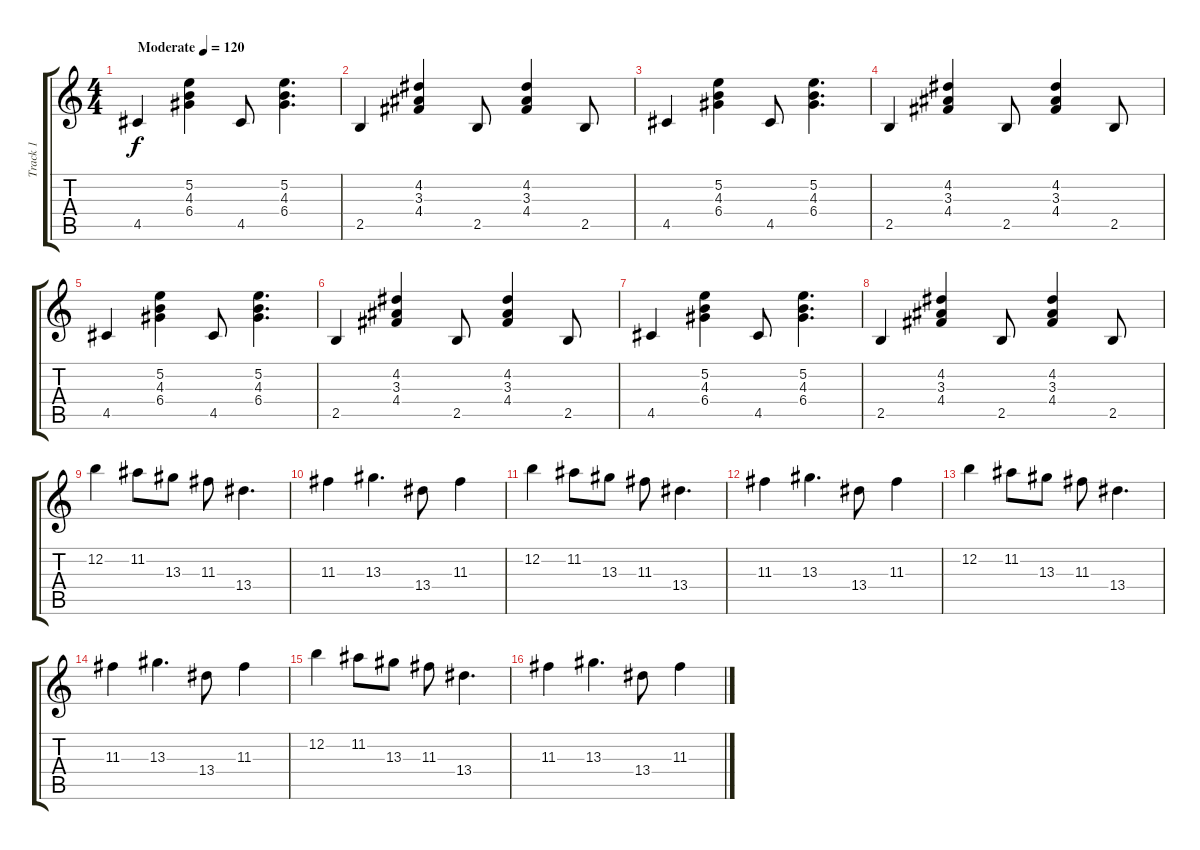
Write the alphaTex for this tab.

\track ("Track 1" "Track 1") {instrument electricguitarjazz}
\staff {score tabs}
\tuning (E4 B3 G3 D3 A2 E2) {hide}
\ts (4 4)
\tempo (120 "Moderate")
\clef g2
\ks c
4.5.4{dy f instrument electricguitarjazz} (5.2 4.3 6.4).4 4.5.8 (5.2 4.3 6.4).4{d} |
2.5.4 (4.2 3.3 4.4).4 2.5.8 (4.2 3.3 4.4).4 2.5.8 |
4.5.4 (5.2 4.3 6.4).4 4.5.8 (5.2 4.3 6.4).4{d} |
2.5.4 (4.2 3.3 4.4).4 2.5.8 (4.2 3.3 4.4).4 2.5.8 |
4.5.4 (5.2 4.3 6.4).4 4.5.8 (5.2 4.3 6.4).4{d} |
2.5.4 (4.2 3.3 4.4).4 2.5.8 (4.2 3.3 4.4).4 2.5.8 |
4.5.4 (5.2 4.3 6.4).4 4.5.8 (5.2 4.3 6.4).4{d} |
2.5.4 (4.2 3.3 4.4).4 2.5.8 (4.2 3.3 4.4).4 2.5.8 |
12.2.4 11.2.8 13.3.8 11.3.8 13.4.4{d} |
11.3.4 13.3.4{d} 13.4.8 11.3.4 |
12.2.4 11.2.8 13.3.8 11.3.8 13.4.4{d} |
11.3.4 13.3.4{d} 13.4.8 11.3.4 |
12.2.4 11.2.8 13.3.8 11.3.8 13.4.4{d} |
11.3.4 13.3.4{d} 13.4.8 11.3.4 |
12.2.4 11.2.8 13.3.8 11.3.8 13.4.4{d} |
11.3.4 13.3.4{d} 13.4.8 11.3.4
